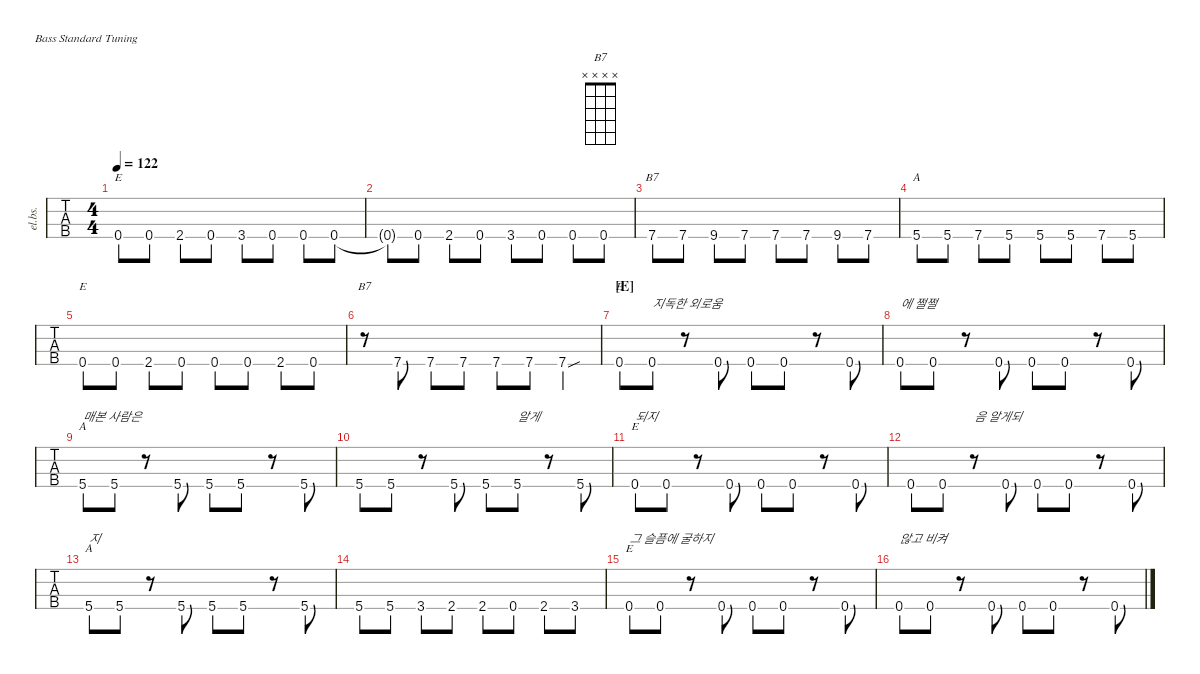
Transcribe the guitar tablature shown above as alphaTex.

\defaultSystemsLayout 4
\hideDynamics
\bracketExtendMode nobrackets
\track ("Electric Bass" "el.bs.") {defaultSystemsLayout 4 instrument electricbassfinger}
\staff {tabs}
\tuning (G2 D2 A1 E1)
\chord ("E" x x x 0) {showdiagram false showfingering false}
\chord ("A" x x x 5) {showdiagram false showfingering false}
\chord ("B7" x x x 7) {firstfret 7 showdiagram false showfingering false}
\chord ("B7" x x x x)
\ts (4 4)
\tempo 122
\clef f4
\ks c
0.4.8{ch "E" dy mf} 0.4.8 2.4{acc #}.8 0.4.8 3.4.8 0.4.8 0.4.8 0.4.8 |
0.4{t}.8 0.4.8 2.4{acc #}.8 0.4.8 3.4.8 0.4.8 0.4.8 0.4.8 |
7.4.8{ch "B7"} 7.4.8 9.4{acc #}.8 7.4.8 7.4.8 7.4.8 9.4{acc #}.8 7.4.8 |
5.4.8{ch "A"} 5.4.8 7.4.8 5.4.8 5.4.8 5.4.8 7.4.8 5.4.8 |
0.4.8{ch "E"} 0.4.8 2.4{acc #}.8 0.4.8 0.4.8 0.4.8 2.4{acc #}.8 0.4.8 |
r.8{ch "B7"} 7.4.8 7.4.8 7.4.8 7.4.8 7.4.8 7.4{sou}.4 |
\section ("E" "")
0.4.8{ch "E"} 0.4.8{txt "지독한 외로움"} r.8 0.4.8 0.4.8 0.4.8 r.8 0.4.8 |
0.4.8{txt "에 쩔쩔"} 0.4.8 r.8 0.4.8 0.4.8 0.4.8 r.8 0.4.8 |
5.4.8{ch "A" txt "매본 사람은"} 5.4.8 r.8 5.4.8 5.4.8 5.4.8 r.8 5.4.8 |
5.4.8 5.4.8 r.8 5.4.8 5.4.8 5.4.8{txt "알게"} r.8 5.4.8 |
0.4.8{ch "E" txt "되지 "} 0.4.8 r.8 0.4.8 0.4.8 0.4.8 r.8 0.4.8 |
0.4.8 0.4.8 r.8{txt "음 알게되"} 0.4.8 0.4.8 0.4.8 r.8 0.4.8 |
5.4.8{ch "A" txt "지"} 5.4.8 r.8 5.4.8 5.4.8 5.4.8 r.8 5.4.8 |
5.4.8 5.4.8 3.4.8 2.4{acc #}.8 2.4{acc #}.8 0.4.8 2.4{acc #}.8 3.4.8 |
0.4.8{ch "E" txt "그 슬픔에 굴하지 "} 0.4.8 r.8 0.4.8 0.4.8 0.4.8 r.8 0.4.8 |
0.4.8{txt "않고 비켜"} 0.4.8 r.8 0.4.8 0.4.8 0.4.8 r.8 0.4.8
